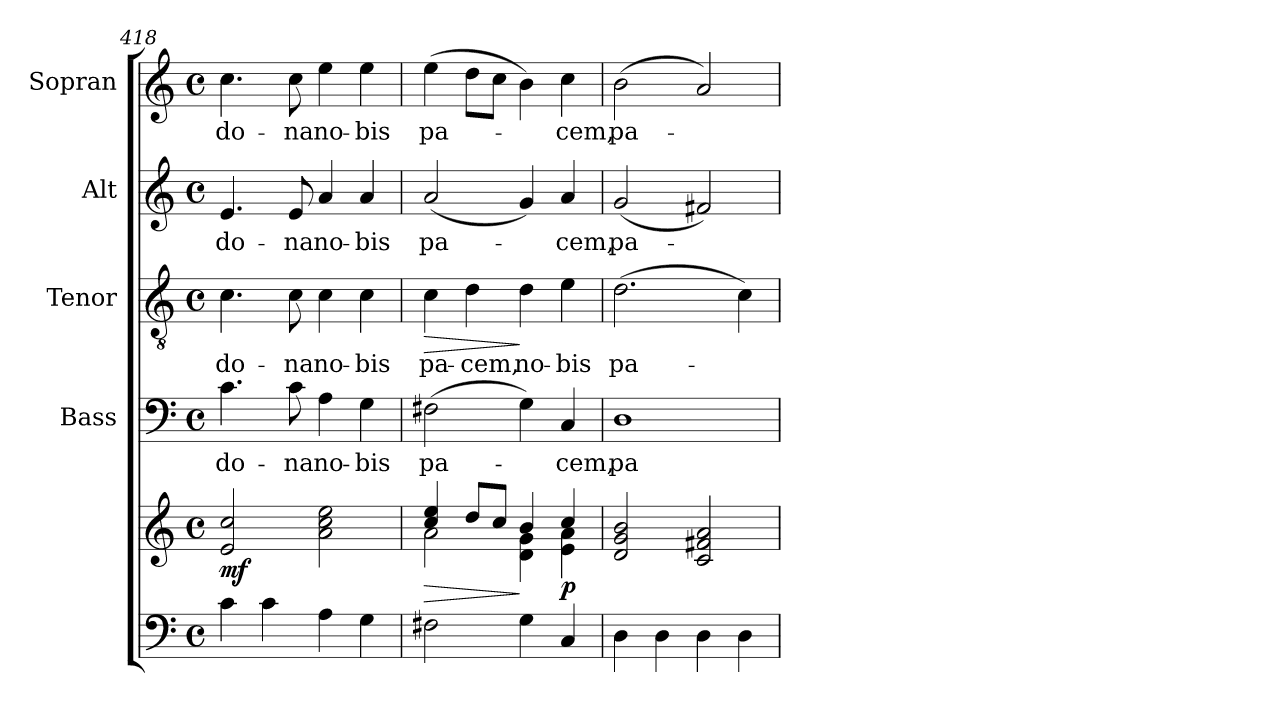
**kern	**kern	**dynam	**kern	**text	**kern	**text	**dynam	**kern	**text	**kern	**text
*part5	*part5	*part5	*part4	*part4	*part3	*part3	*part3	*part2	*part2	*part1	*part1
*staff6	*staff5	*staff5/6	*staff4	*staff4	*staff3	*staff3	*staff3	*staff2	*staff2	*staff1	*staff1
*	*	*	*I"Bass	*	*I"Tenor	*	*	*I"Alt	*	*I"Sopran	*
*	*	*	*I'B.	*	*I'T.	*	*	*I'A.	*	*I'S.	*
*clefF4	*clefG2	*	*clefF4	*	*clefGv2	*	*	*clefG2	*	*clefG2	*
*k[]	*k[]	*	*k[]	*	*k[]	*	*	*k[]	*	*k[]	*
*C:	*C:	*	*C:	*	*C:	*	*	*C:	*	*C:	*
*M4/4	*M4/4	*	*M4/4	*	*M4/4	*	*	*M4/4	*	*M4/4	*
*met(c)	*met(c)	*	*met(c)	*	*met(c)	*	*	*met(c)	*	*met(c)	*
=418	=418	=418	=418	=418	=418	=418	=418	=418	=418	=418	=418
!	!	!LO:DY:b	!	!LO:LY:b	!	!LO:LY:b	!	!	!LO:LY:b	!	!LO:LY:b
4c\	2e/ 2cc/	mf	4.c\	do-	4.c\	do-	.	4.e/	do-	4.cc\	do-
4c\	.	.	.	.	.	.	.	.	.	.	.
!	!	!	!	!LO:LY:b	!	!LO:LY:b	!	!	!LO:LY:b	!	!LO:LY:b
.	.	.	8c\	-na	8c\	-na	.	8e/	-na	8cc\	-na
!	!	!	!	!LO:LY:b	!	!LO:LY:b	!	!	!LO:LY:b	!	!LO:LY:b
4A\	2a\ 2cc\ 2ee\	.	4A\	no-	4c\	no-	.	4a/	no-	4ee\	no-
!	!	!	!	!LO:LY:b	!	!LO:LY:b	!	!	!LO:LY:b	!	!LO:LY:b
4G\	.	.	4G\	-bis	4c\	-bis	.	4a/	-bis	4ee\	-bis
=419	=419	=419	=419	=419	=419	=419	=419	=419	=419	=419	=419
!	!	!LO:HP:b	!	!LO:LY:b	!	!LO:LY:b	!LO:HP:b	!	!LO:LY:b	!	!LO:LY:b
*	*^	*	*	*	*	*	*	*	*	*	*
2F#X\	4cc/ 4ee/	2a\	>	(>2F#X\	pa-	4c\	pa-	>	(<2a/	pa-	(>4ee\	pa-
!	!	!	!	!	!	!	!LO:LY:b	!	!	!	!	!
.	8dd/L	.	.	.	.	4d\	-cem,	.	.	.	8dd\L	.
.	8cc/J	.	.	.	.	.	.	.	.	.	8cc\J	.
!	!	!	!	!	!	!	!LO:LY:b	!	!	!	!	!
4G\	4b/	4d\ 4g\	]	4G\)	.	4d\	no-	]	4g/)	.	4b\)	.
!	!	!	!LO:DY:b	!	!LO:LY:b	!	!LO:LY:b	!	!	!LO:LY:b	!	!LO:LY:b
4C/	4cc/	4e\ 4a\	p	4C/	-cem,	4e\	-bis	.	4a/	-cem,	4cc\	-cem,
=420	=420	=420	=420	=420	=420	=420	=420	=420	=420	=420	=420	=420
!	!	!	!	!	!LO:LY:b	!	!LO:LY:b	!	!	!LO:LY:b	!	!LO:LY:b
*	*v	*v	*	*	*	*	*	*	*	*	*	*
4D\	2d/ 2g/ 2b/	.	1D	pa-	(>2.d\	pa-	.	(<2g/	pa-	(>2b\	pa-
4D\	.	.	.	.	.	.	.	.	.	.	.
4D\	2c/ 2f#X/ 2a/	.	.	.	.	.	.	2f#X/)	.	2a/)	.
4D\	.	.	.	.	4c\)	.	.	.	.	.	.
=	=	=	=	=	=	=	=	=	=	=	=
*-	*-	*-	*-	*-	*-	*-	*-	*-	*-	*-	*-
